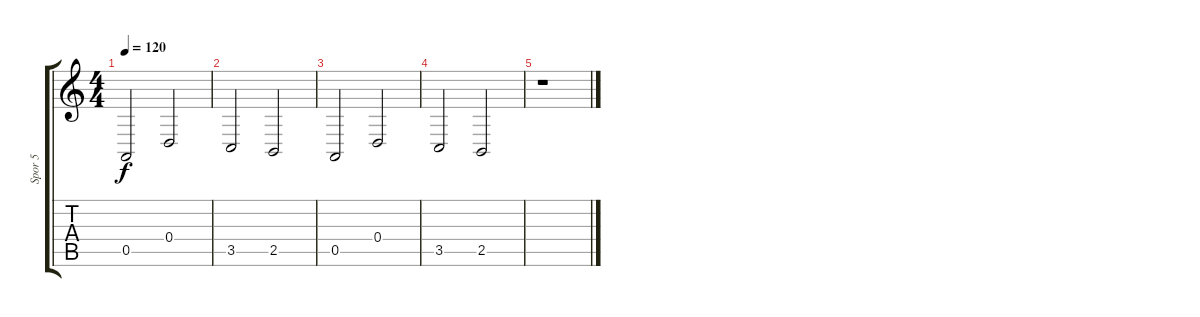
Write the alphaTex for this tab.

\track ("Spor 5" "Spor 5") {instrument stringensemble2}
\staff {score tabs}
\tuning (E4 B3 G3 D3 A2 E2) {hide}
\ts (4 4)
\tempo 120
\clef g2
\ks c
0.5.2{dy f} 0.4.2 |
3.5.2 2.5.2 |
0.5.2 0.4.2 |
3.5.2 2.5.2 |
r.1
